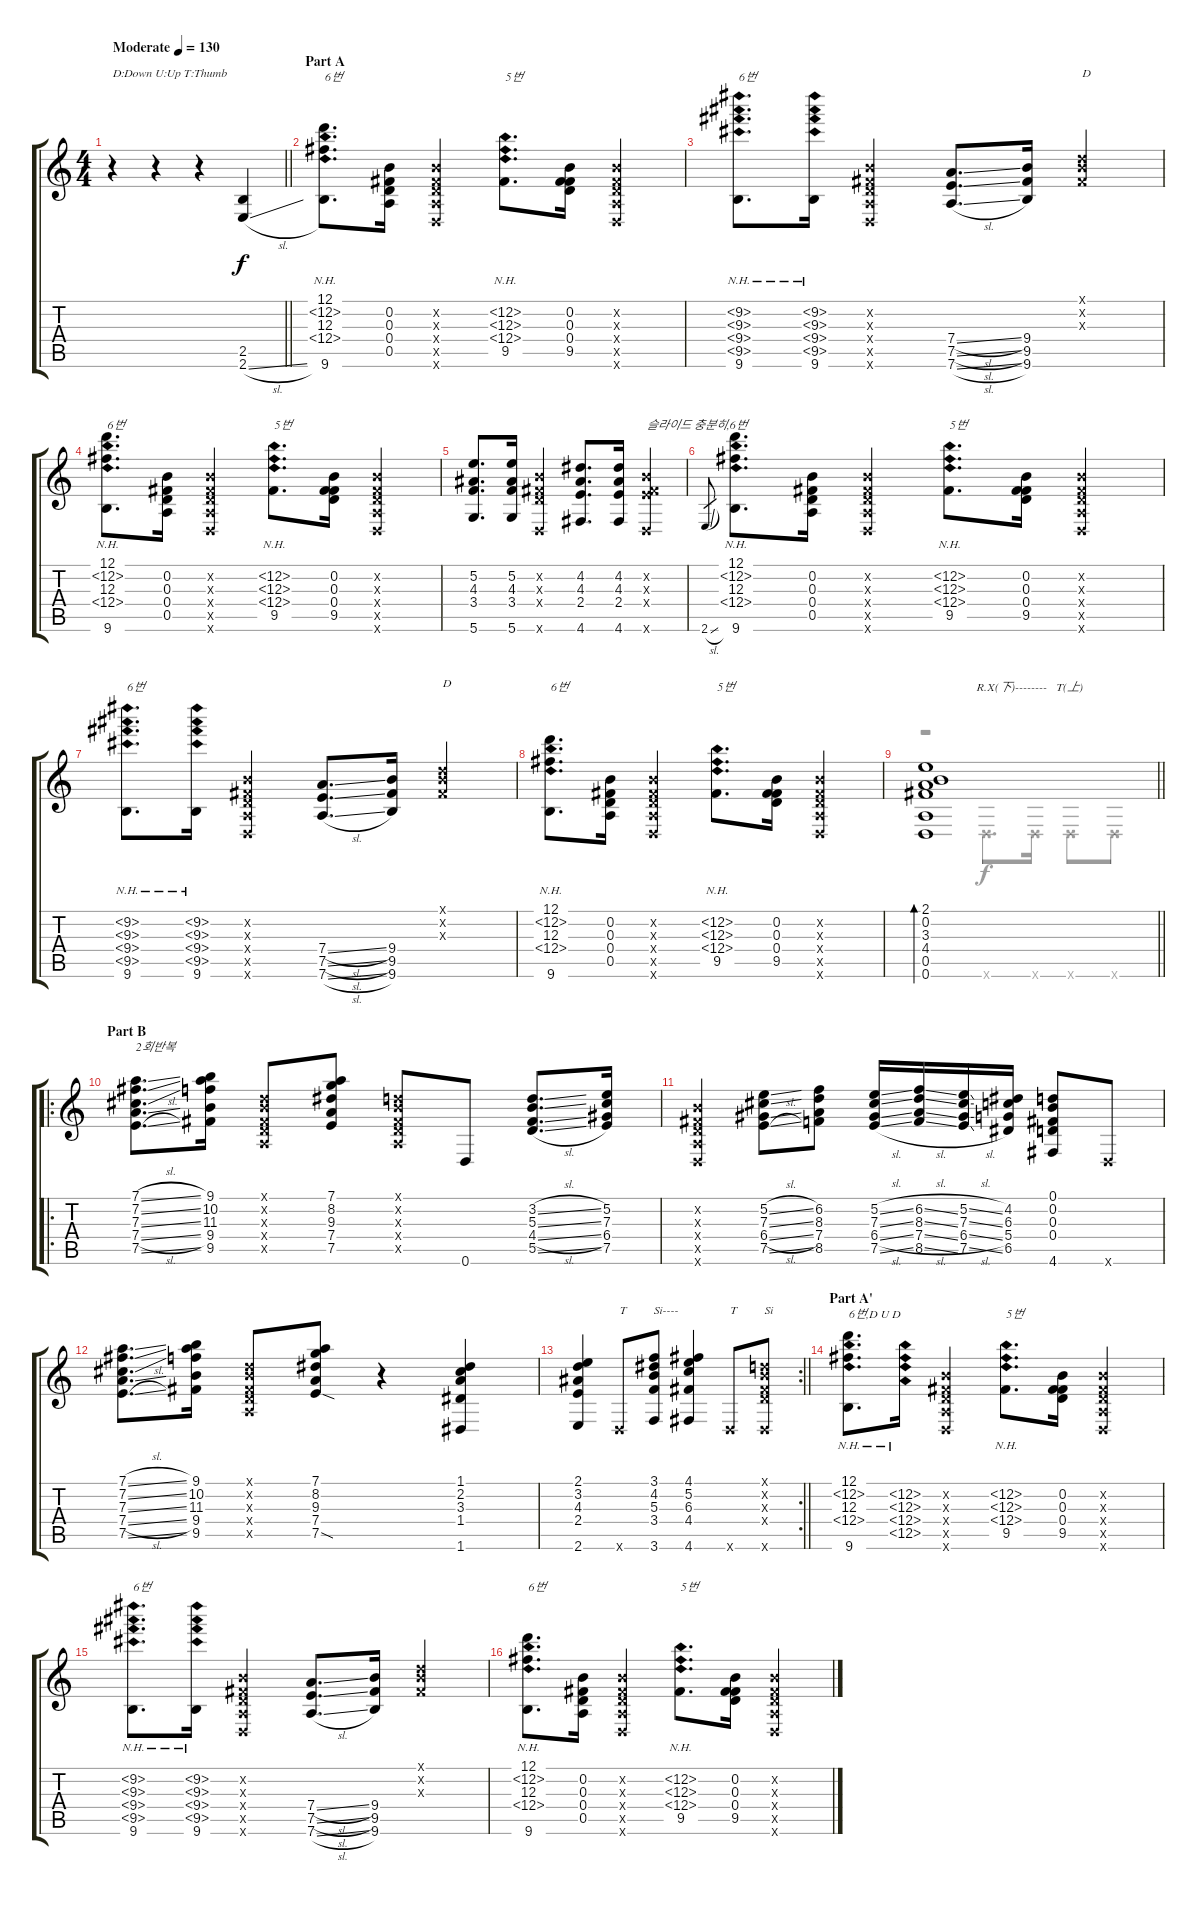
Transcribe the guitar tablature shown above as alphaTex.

\track "" {instrument acousticguitarsteel}
\staff {score tabs}
\tuning (D4 B3 Gb3 D3 A2 D2) {hide}
\voice
\ts (4 4)
\tempo (130 "Moderate")
\clef g2
\barLineRight lightlight
\ks c
r.4{txt "D:Down U:Up T:Thumb" dy f instrument acousticguitarsteel} r.4 r.4 (2.5 2.6{sl}).4 |
\section ("" "Part A")
(12.1 12.2{nh} 12.3 12.4{nh} 9.6).8{d txt "6번"} (0.2 0.3 0.4 0.5).16 (0.2{x} 0.3{x} 0.4{x} 0.5{x} 0.6{x}).4 (12.2{nh} 12.3{nh} 12.4{nh} 9.5).8{d txt "5번"} (0.2 0.3 0.4 9.5).16 (0.2{x} 0.3{x} 0.4{x} 0.5{x} 0.6{x}).4 |
(9.2{nh} 9.3{nh} 9.4{nh} 9.5{nh} 9.6).8{d txt "6번"} (9.2{nh} 9.3{nh} 9.4{nh} 9.5{nh} 9.6).16 (0.2{x} 0.3{x} 0.4{x} 0.5{x} 0.6{x}).4 (7.4{sl} 7.5{sl} 7.6{sl}).8{d} (9.4 9.5 9.6).16 (0.1{x} 0.2{x} 0.3{x}).4{txt "D"} |
(12.1 12.2{nh} 12.3 12.4{nh} 9.6).8{d txt "6번"} (0.2 0.3 0.4 0.5).16 (0.2{x} 0.3{x} 0.4{x} 0.5{x} 0.6{x}).4 (12.2{nh} 12.3{nh} 12.4{nh} 9.5).8{d txt "5번"} (0.2 0.3 0.4 9.5).16 (0.2{x} 0.3{x} 0.4{x} 0.5{x} 0.6{x}).4 |
(5.2 4.3 3.4 5.6).8{d} (5.2 4.3 3.4 5.6).16 (0.2{x} 0.3{x} 0.4{x} 0.6{x}).4 (4.2 4.3 2.4 4.6).8{d} (4.2 4.3 2.4 4.6).16 (0.2{x} 0.3{x} 2.4{x} 0.6{x}).4{txt "슬라이드 충분히,6번"} |
2.6{sl}.8{gr} (12.1 12.2{nh} 12.3 12.4{nh} 9.6).8{d} (0.2 0.3 0.4 0.5).16 (0.2{x} 0.3{x} 0.4{x} 0.5{x} 0.6{x}).4 (12.2{nh} 12.3{nh} 12.4{nh} 9.5).8{d txt "5번"} (0.2 0.3 0.4 9.5).16 (0.2{x} 0.3{x} 0.4{x} 0.5{x} 0.6{x}).4 |
(9.2{nh} 9.3{nh} 9.4{nh} 9.5{nh} 9.6).8{d txt "6번"} (9.2{nh} 9.3{nh} 9.4{nh} 9.5{nh} 9.6).16 (0.2{x} 0.3{x} 0.4{x} 0.5{x} 0.6{x}).4 (7.4{sl} 7.5{sl} 7.6{sl}).8{d} (9.4 9.5 9.6).16 (0.1{x} 0.2{x} 0.3{x}).4{txt "D"} |
(12.1 12.2{nh} 12.3 12.4{nh} 9.6).8{d txt "6번"} (0.2 0.3 0.4 0.5).16 (0.2{x} 0.3{x} 0.4{x} 0.5{x} 0.6{x}).4 (12.2{nh} 12.3{nh} 12.4{nh} 9.5).8{d txt "5번"} (0.2 0.3 0.4 9.5).16 (0.2{x} 0.3{x} 0.4{x} 0.5{x} 0.6{x}).4 |
\barLineRight lightlight
(2.1 0.2 3.3 4.4 0.5 0.6).1{bd 120 txt "                 R.X(下)--------   T(上) "} |
\ro
\section ("" "Part B")
(7.1{sl} 7.2{sl} 7.3{sl} 7.4{sl} 7.5{sl}).8{d txt "2회반복"} (9.1 10.2 11.3 9.4 9.5).16 (0.1{x} 0.2{x} 0.3{x} 0.4{x} 0.5{x}).8 (7.1 8.2 9.3 7.4 7.5).8 (0.1{x} 0.2{x} 0.3{x} 0.4{x} 0.5{x}).8 0.6.8 (3.2{sl} 5.3{sl} 4.4{sl} 5.5{sl}).8{d} (5.2 7.3 6.4 7.5).16 |
(0.2{x} 0.3{x} 0.4{x} 0.5{x} 0.6{x}).4 (5.2{sl} 7.3{sl} 6.4{sl} 7.5{sl}).8 (6.2 8.3 7.4 8.5).8 (5.2{sl} 7.3{sl} 6.4{sl} 7.5{sl}).16 (6.2{sl} 8.3{sl} 7.4{sl} 8.5{sl}).16 (5.2{sl} 7.3{sl} 6.4{sl} 7.5{sl}).16 (4.2 6.3 5.4 6.5).16 (0.1 0.2 0.3 0.4 4.6).8 0.6{x}.8 |
(7.1{sl} 7.2{sl} 7.3{sl} 7.4{sl} 7.5{sl}).8{d} (9.1 10.2 11.3 9.4 9.5).16 (0.1{x} 0.2{x} 0.3{x} 0.4{x} 0.5{x}).8 (7.1 8.2 9.3 7.4 7.5{sod}).8 r.4 (1.1 2.2 3.3 1.4 1.6).4 |
\rc 2
\barLineRight lightlight
(2.1 3.2 4.3 2.4 2.6).4 0.6{x}.8{txt "T"} (3.1 4.2 5.3 3.4 3.6).8{txt "Si----"} (4.1 5.2 6.3 4.4 4.6).4 0.6{x}.8{txt "T"} (0.1{x} 0.2{x} 0.3{x} 0.4{x} 0.6{x}).8{txt "Si"} |
\section ("" "Part A'")
(12.1 12.2{nh} 12.3 12.4{nh} 9.6).8{d txt "6번,D U D"} (12.2{nh} 12.3{nh} 12.4{nh} 12.5{nh}).16 (0.2{x} 0.3{x} 0.4{x} 0.5{x} 0.6{x}).4 (12.2{nh} 12.3{nh} 12.4{nh} 9.5).8{d txt "5번"} (0.2 0.3 0.4 9.5).16 (0.2{x} 0.3{x} 0.4{x} 0.5{x} 0.6{x}).4 |
(9.2{nh} 9.3{nh} 9.4{nh} 9.5{nh} 9.6).8{d txt "6번"} (9.2{nh} 9.3{nh} 9.4{nh} 9.5{nh} 9.6).16 (0.2{x} 0.3{x} 0.4{x} 0.5{x} 0.6{x}).4 (7.4{sl} 7.5{sl} 7.6{sl}).8{d} (9.4 9.5 9.6).16 (0.1{x} 0.2{x} 0.3{x}).4 |
(12.1 12.2{nh} 12.3 12.4{nh} 9.6).8{d txt "6번"} (0.2 0.3 0.4 0.5).16 (0.2{x} 0.3{x} 0.4{x} 0.5{x} 0.6{x}).4 (12.2{nh} 12.3{nh} 12.4{nh} 9.5).8{d txt "5번"} (0.2 0.3 0.4 9.5).16 (0.2{x} 0.3{x} 0.4{x} 0.5{x} 0.6{x}).4
\voice
\clef g2
\ottava regular
\simile none
\barLineRight lightlight
\ks c
|
|
|
|
|
|
|
|
\barLineRight lightlight
r.2 0.6{x}.8{d} 0.6{x}.16 0.6{x}.8 0.6{x}.8 |
|
|
|
\barLineRight lightlight
|
|
|
